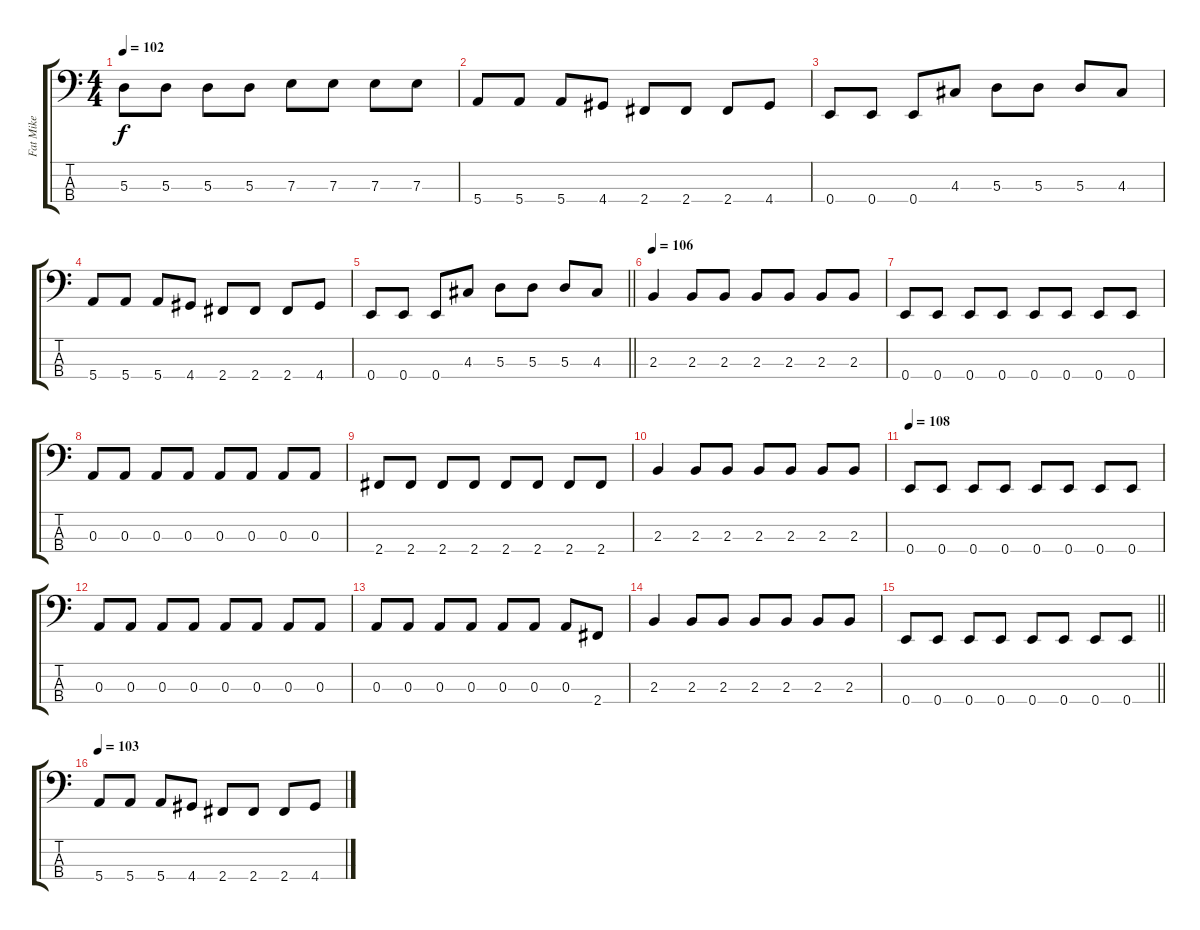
\track ("Fat Mike" "Fat Mike") {instrument electricbasspick}
\staff {score tabs}
\tuning (G2 D2 A1 E1) {hide}
\ts (4 4)
\tempo 102
\clef f4
\ks c
5.3.8{dy f} 5.3.8 5.3.8 5.3.8 7.3.8 7.3.8 7.3.8 7.3.8 |
5.4.8 5.4.8 5.4.8 4.4.8 2.4.8 2.4.8 2.4.8 4.4.8 |
0.4.8 0.4.8 0.4.8 4.3.8 5.3.8 5.3.8 5.3.8 4.3.8 |
5.4.8 5.4.8 5.4.8 4.4.8 2.4.8 2.4.8 2.4.8 4.4.8 |
\barLineRight lightlight
0.4.8 0.4.8 0.4.8 4.3.8 5.3.8 5.3.8 5.3.8 4.3.8 |
\section ("" "")
\tempo 106
2.3.4 2.3.8 2.3.8 2.3.8 2.3.8 2.3.8 2.3.8 |
0.4.8 0.4.8 0.4.8 0.4.8 0.4.8 0.4.8 0.4.8 0.4.8 |
0.3.8 0.3.8 0.3.8 0.3.8 0.3.8 0.3.8 0.3.8 0.3.8 |
2.4.8 2.4.8 2.4.8 2.4.8 2.4.8 2.4.8 2.4.8 2.4.8 |
2.3.4 2.3.8 2.3.8 2.3.8 2.3.8 2.3.8 2.3.8 |
\tempo 108
0.4.8 0.4.8 0.4.8 0.4.8 0.4.8 0.4.8 0.4.8 0.4.8 |
0.3.8 0.3.8 0.3.8 0.3.8 0.3.8 0.3.8 0.3.8 0.3.8 |
0.3.8 0.3.8 0.3.8 0.3.8 0.3.8 0.3.8 0.3.8 2.4.8 |
2.3.4 2.3.8 2.3.8 2.3.8 2.3.8 2.3.8 2.3.8 |
\barLineRight lightlight
0.4.8 0.4.8 0.4.8 0.4.8 0.4.8 0.4.8 0.4.8 0.4.8 |
\section ("" "")
\tempo 103
5.4.8 5.4.8 5.4.8 4.4.8 2.4.8 2.4.8 2.4.8 4.4.8
